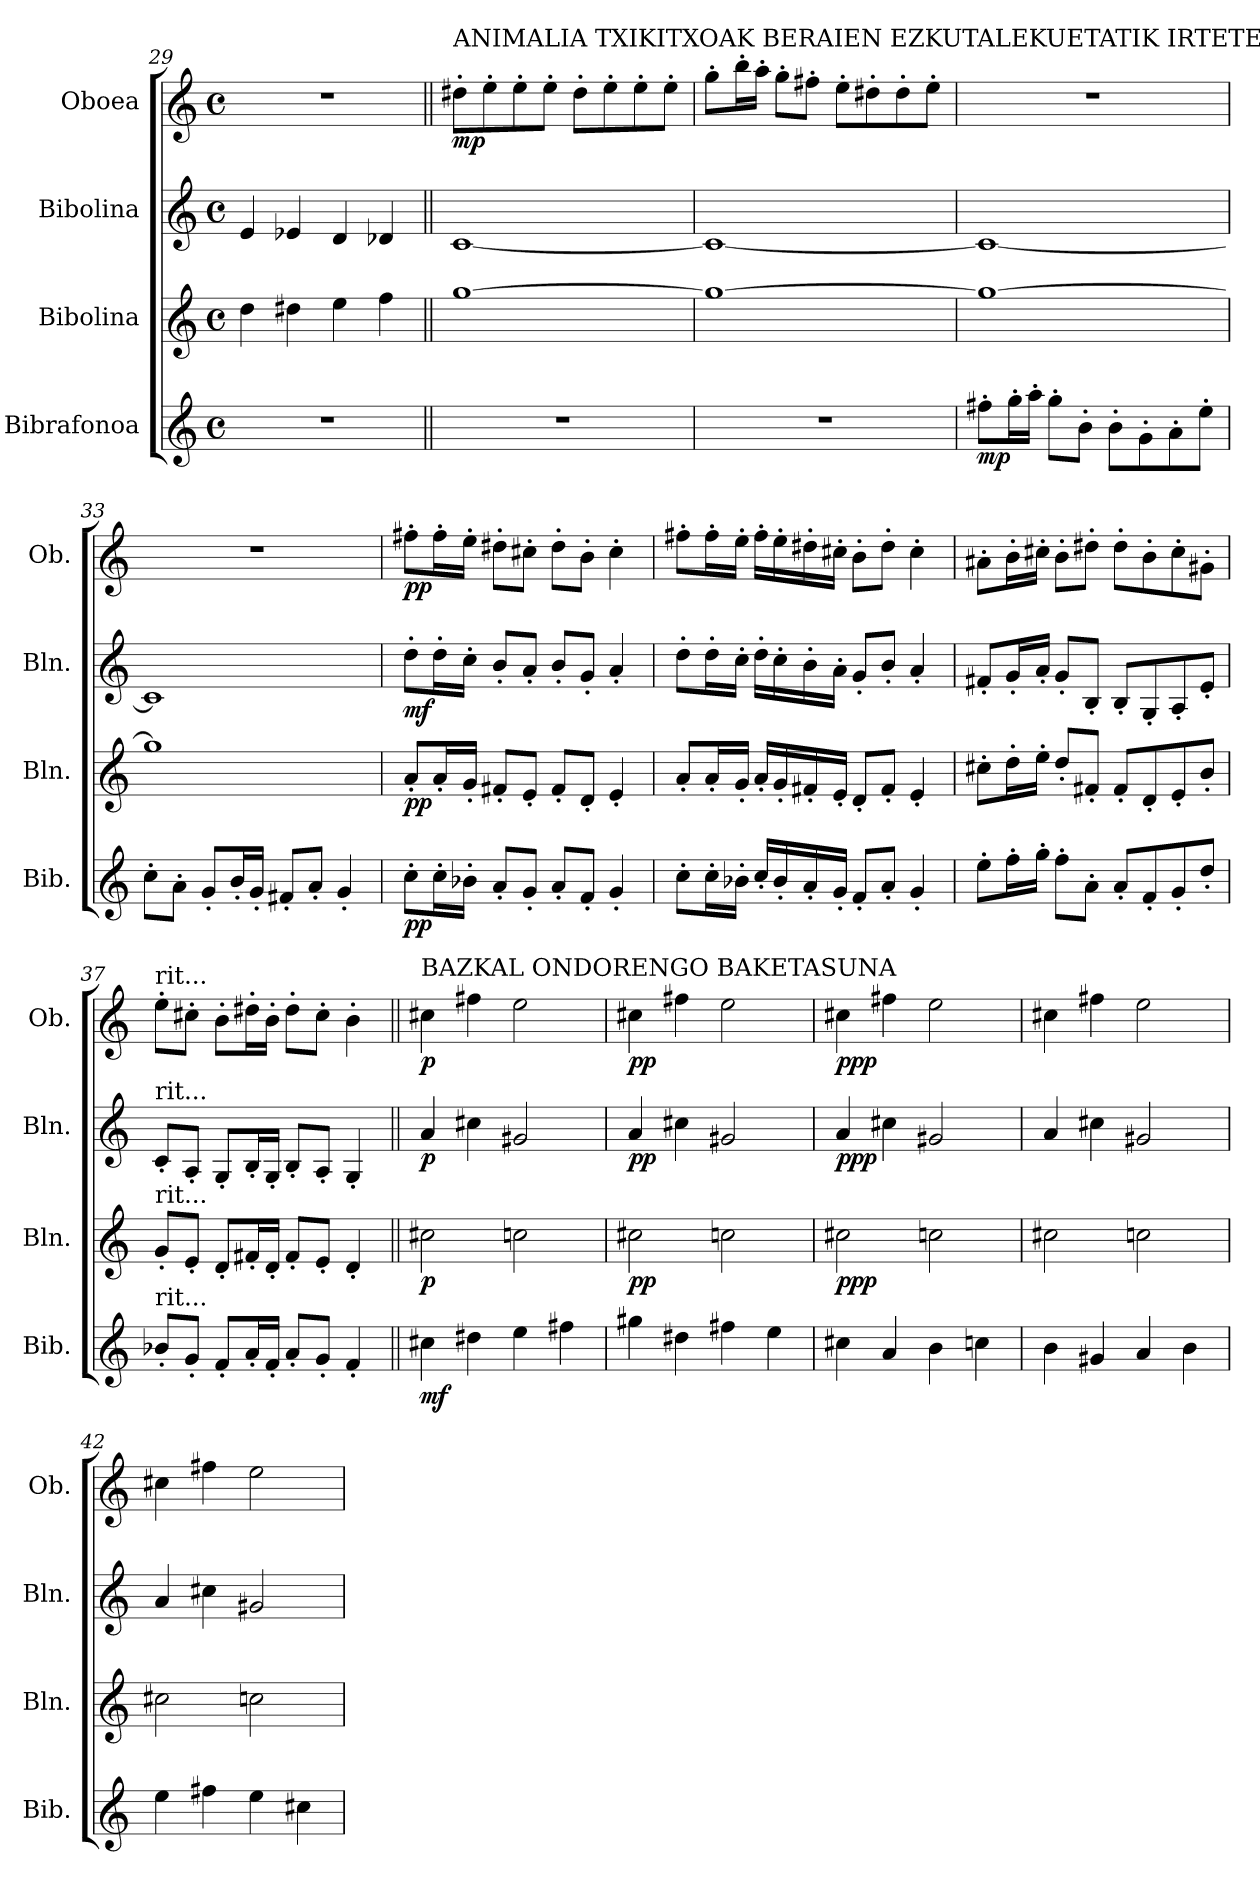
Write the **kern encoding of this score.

**kern	**dynam	**kern	**dynam	**kern	**dynam	**kern	**dynam
*part4	*part4	*part3	*part3	*part2	*part2	*part1	*part1
*staff4	*staff4	*staff3	*staff3	*staff2	*staff2	*staff1	*staff1
*I"Bibrafonoa	*	*I"Bibolina	*	*I"Bibolina	*	*I"Oboea	*
*I'Bib.	*	*I'Bln.	*	*I'Bln.	*	*I'Ob.	*
!!LO:LB:g=z
*clefG2	*	*clefG2	*	*clefG2	*	*clefG2	*
*k[]	*	*k[]	*	*k[]	*	*k[]	*
*M4/4	*	*M4/4	*	*M4/4	*	*M4/4	*
*met(c)	*	*met(c)	*	*met(c)	*	*met(c)	*
=29	=29	=29	=29	=29	=29	=29	=29
1r	.	4dd\	.	4e/	.	1r	.
.	.	4dd#X\	.	4e-X/	.	.	.
.	.	4ee\	.	4d/	.	.	.
.	.	4ff\	.	4d-X/	.	.	.
=30||	=30||	=30||	=30||	=30||	=30||	=30||	=30||
!	!	!	!	!	!	!LO:TX:a:t=ANIMALIA TXIKITXOAK BERAIEN EZKUTALEKUETATIK IRTETEN	!
!	!	!	!	!	!	!	!LO:DY:b
1r	.	[1gg	.	[1c	.	8dd#X'\L	mp
.	.	.	.	.	.	8ee'\	.
.	.	.	.	.	.	8ee'\	.
.	.	.	.	.	.	8ee'\J	.
.	.	.	.	.	.	8dd#'\L	.
.	.	.	.	.	.	8ee'\	.
.	.	.	.	.	.	8ee'\	.
.	.	.	.	.	.	8ee'\J	.
=31	=31	=31	=31	=31	=31	=31	=31
1r	.	1gg_	.	1c_	.	8gg'\L	.
.	.	.	.	.	.	16bb'\L	.
.	.	.	.	.	.	16aa'\JJ	.
.	.	.	.	.	.	8gg'\L	.
.	.	.	.	.	.	8ff#X'\J	.
.	.	.	.	.	.	8ee'\L	.
.	.	.	.	.	.	8dd#X'\	.
.	.	.	.	.	.	8dd#'\	.
.	.	.	.	.	.	8ee'\J	.
=32	=32	=32	=32	=32	=32	=32	=32
!	!LO:DY:b	!	!	!	!	!	!
8ff#X'\L	mp	1gg_	.	1c_	.	1r	.
16gg'\L	.	.	.	.	.	.	.
16aa'\JJ	.	.	.	.	.	.	.
8gg'\L	.	.	.	.	.	.	.
8b'\J	.	.	.	.	.	.	.
8b'\L	.	.	.	.	.	.	.
8g'\	.	.	.	.	.	.	.
8a'\	.	.	.	.	.	.	.
8ee'\J	.	.	.	.	.	.	.
=33	=33	=33	=33	=33	=33	=33	=33
8cc'\L	.	1gg]	.	1c]	.	1r	.
8a'\J	.	.	.	.	.	.	.
8g'/L	.	.	.	.	.	.	.
16b'/L	.	.	.	.	.	.	.
16g'/JJ	.	.	.	.	.	.	.
8f#X'/L	.	.	.	.	.	.	.
8a'/J	.	.	.	.	.	.	.
4g'/	.	.	.	.	.	.	.
!!LO:PB:g=z
=34	=34	=34	=34	=34	=34	=34	=34
!	!LO:DY:b	!	!LO:DY:b	!	!LO:DY:b	!	!LO:DY:b
8cc'\L	pp	8a'/L	pp	8dd'\L	mf	8ff#X'\L	pp
16cc'\L	.	16a'/L	.	16dd'\L	.	16ff#'\L	.
16b-X'\JJ	.	16g'/JJ	.	16cc'\JJ	.	16ee'\JJ	.
8a'/L	.	8f#X'/L	.	8b'/L	.	8dd#X'\L	.
8g'/J	.	8e'/J	.	8a'/J	.	8cc#X'\J	.
8a'/L	.	8f#'/L	.	8b'/L	.	8dd#'\L	.
8f'/J	.	8d'/J	.	8g'/J	.	8b'\J	.
4g'/	.	4e'/	.	4a'/	.	4cc#'\	.
=35	=35	=35	=35	=35	=35	=35	=35
8cc'\L	.	8a'/L	.	8dd'\L	.	8ff#X'\L	.
16cc'\L	.	16a'/L	.	16dd'\L	.	16ff#'\L	.
16b-X'\JJ	.	16g'/JJ	.	16cc'\JJ	.	16ee'\JJ	.
16cc'/LL	.	16a'/LL	.	16dd'\LL	.	16ff#'\LL	.
16b-'/	.	16g'/	.	16cc'\	.	16ee'\	.
16a'/	.	16f#X'/	.	16b'\	.	16dd#X'\	.
16g'/JJ	.	16e'/JJ	.	16a'\JJ	.	16cc#X'\JJ	.
8f'/L	.	8d'/L	.	8g'/L	.	8b'\L	.
8a'/J	.	8f#'/J	.	8b'/J	.	8dd#'\J	.
4g'/	.	4e'/	.	4a'/	.	4cc#'\	.
=36	=36	=36	=36	=36	=36	=36	=36
8ee'\L	.	8cc#X'\L	.	8f#X'/L	.	8a#X'\L	.
16ff'\L	.	16dd'\L	.	16g'/L	.	16b'\L	.
16gg'\JJ	.	16ee'\JJ	.	16a'/JJ	.	16cc#X'\JJ	.
8ff'\L	.	8dd'/L	.	8g'/L	.	8b'\L	.
8a'\J	.	8f#X'/J	.	8B'/J	.	8dd#X'\J	.
8a'/L	.	8f#'/L	.	8B'/L	.	8dd#'\L	.
8f'/	.	8d'/	.	8G'/	.	8b'\	.
8g'/	.	8e'/	.	8A'/	.	8cc#'\	.
8dd'/J	.	8b'/J	.	8e'/J	.	8g#X'\J	.
!!LO:LB:g=z
=37	=37	=37	=37	=37	=37	=37	=37
!	!	!	!	!	!	!LO:TX:a:t=rit...	!
!	!	!	!	!LO:TX:a:t=rit...	!	!	!
!	!	!LO:TX:a:t=rit...	!	!	!	!	!
!LO:TX:a:t=rit...	!	!	!	!	!	!	!
8b-X'/L	.	8g'/L	.	8c'/L	.	8ee'\L	.
8g'/J	.	8e'/J	.	8A'/J	.	8cc#X'\J	.
8f'/L	.	8d'/L	.	8G'/L	.	8b'\L	.
16a'/L	.	16f#X'/L	.	16B'/L	.	16dd#X'\L	.
16f'/JJ	.	16d'/JJ	.	16G'/JJ	.	16b'\JJ	.
8a'/L	.	8f#'/L	.	8B'/L	.	8dd#'\L	.
8g'/J	.	8e'/J	.	8A'/J	.	8cc#'\J	.
4f'/	.	4d'/	.	4G'/	.	4b'\	.
=38||	=38||	=38||	=38||	=38||	=38||	=38||	=38||
*	*	*	*	*	*	*MM60	*
!	!	!	!	!	!	!LO:TX:a:t=BAZKAL ONDORENGO BAKETASUNA	!
!	!LO:DY:b	!	!LO:DY:b	!	!LO:DY:b	!	!LO:DY:b
4cc#X\	mf	2cc#X\	p	4a/	p	4cc#X\	p
4dd#X\	.	.	.	4cc#X\	.	4ff#X\	.
4ee\	.	2ccn\	.	2g#X/	.	2ee\	.
4ff#X\	.	.	.	.	.	.	.
=39	=39	=39	=39	=39	=39	=39	=39
!	!	!	!LO:DY:b	!	!LO:DY:b	!	!LO:DY:b
4gg#X\	.	2cc#X\	pp	4a/	pp	4cc#X\	pp
4dd#X\	.	.	.	4cc#X\	.	4ff#X\	.
4ff#X\	.	2ccn\	.	2g#X/	.	2ee\	.
4ee\	.	.	.	.	.	.	.
=40	=40	=40	=40	=40	=40	=40	=40
!	!	!	!LO:DY:b	!	!LO:DY:b	!	!LO:DY:b
4cc#X\	.	2cc#X\	ppp	4a/	ppp	4cc#X\	ppp
4a/	.	.	.	4cc#X\	.	4ff#X\	.
4b\	.	2ccn\	.	2g#X/	.	2ee\	.
4ccn\	.	.	.	.	.	.	.
=41	=41	=41	=41	=41	=41	=41	=41
4b\	.	2cc#X\	.	4a/	.	4cc#X\	.
4g#X/	.	.	.	4cc#X\	.	4ff#X\	.
4a/	.	2ccn\	.	2g#X/	.	2ee\	.
4b\	.	.	.	.	.	.	.
!!LO:LB:g=z
=42	=42	=42	=42	=42	=42	=42	=42
4ee\	.	2cc#X\	.	4a/	.	4cc#X\	.
4ff#X\	.	.	.	4cc#X\	.	4ff#X\	.
4ee\	.	2ccn\	.	2g#X/	.	2ee\	.
4cc#X\	.	.	.	.	.	.	.
=	=	=	=	=	=	=	=
*-	*-	*-	*-	*-	*-	*-	*-
